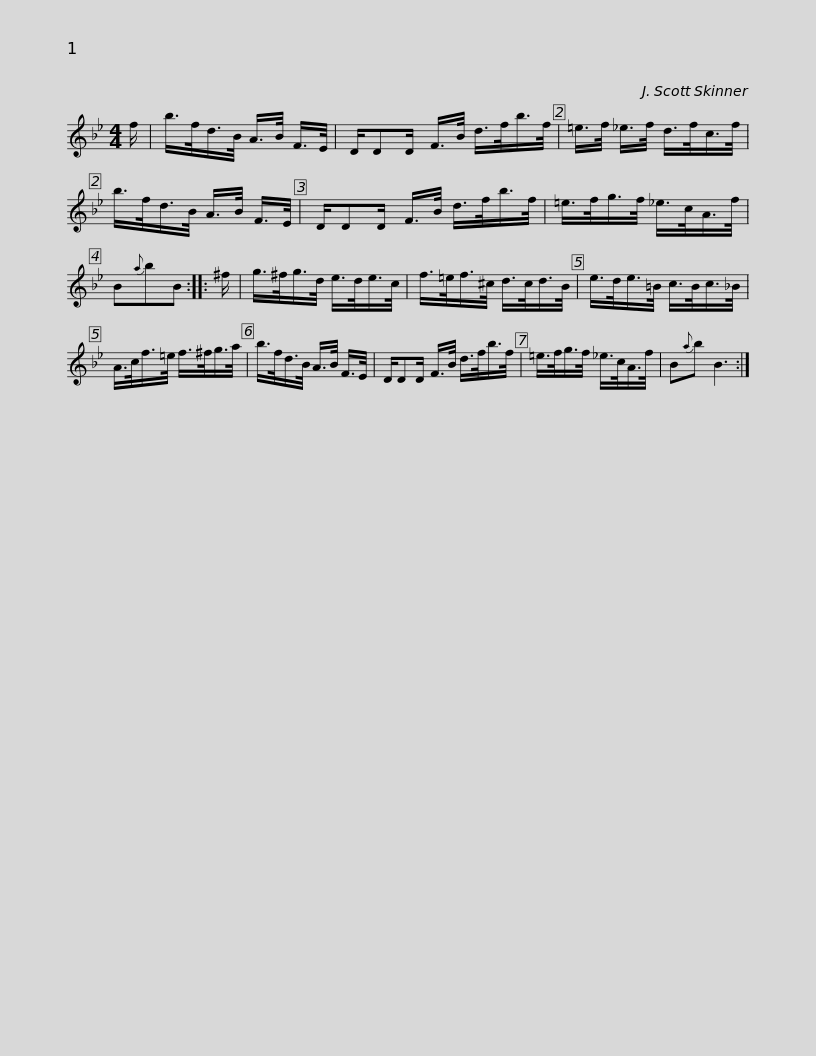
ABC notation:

X:1
L:1/8
M:4/4
I:linebreak $
K:Bb
V:1 treble
V:1
 f/ | b/>f/d/>B/ A/>B/ F/>E/ | D/DD/ F/>B/ d/>f/b/>f/ | =e/>f/ _e/>f/ d/>f/c/>f/ | b/>f/d/>B/ A/>B/ F/>E/ |$ %5
 D/DD/ F/>B/ d/>f/b/>f/ | =e/>f/g/>f/ _e/>c/A/>f/ | B{a}bB :: ^f/ | g/>^f/g/>d/ e/>d/e/>c/ |$ %10
 f/>=e/f/>^c/ d/>c/d/>B/ | e/>d/e/>=B/ c/>B/c/>_B/ | A/>c/f/>=e/ f/>^f/g/>a/ | b/>f/d/>B/ A/>B/ F/>E/ |$ D/DD/ F/>B/ d/>f/b/>f/ | %15
 =e/>f/g/>f/ _e/>c/A/>f/ | B{a}b B3 :| %17
